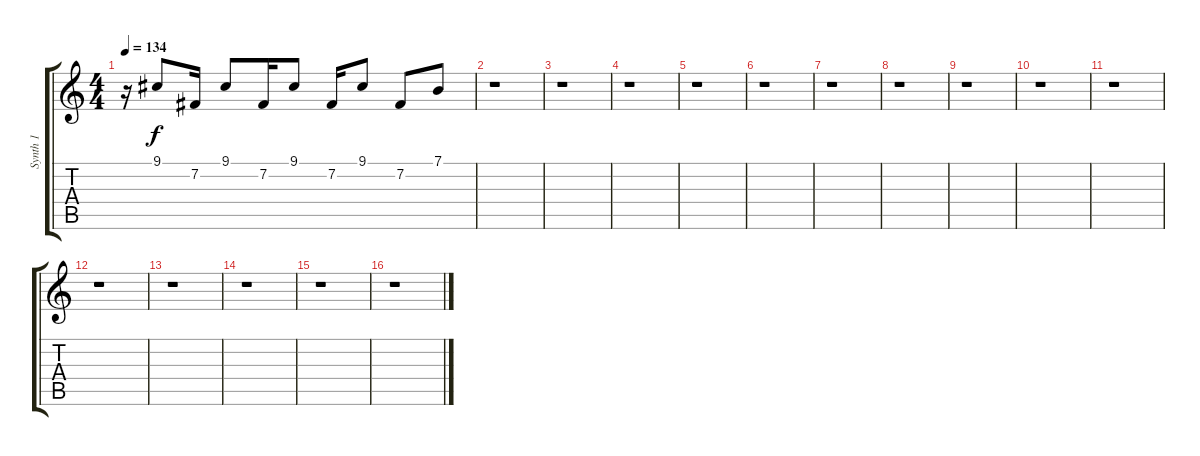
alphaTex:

\track ("Synth 1" "Synth 1") {instrument lead2sawtooth}
\staff {score tabs}
\tuning (E4 B3 G3 D3 A2 E2) {hide}
\ts (4 4)
\tempo 134
\clef g2
\ks c
r.16{dy f} 9.1.8{balance 11} 7.2.16{balance 11} 9.1.8{balance 10} 7.2.16{balance 9} 9.1.8{balance 9} 7.2.16{balance 8} 9.1.8{balance 7} 7.2.8{balance 6} 7.1.8{balance 5} |
r.1 |
r.1 |
r.1 |
r.1 |
r.1 |
r.1 |
r.1 |
r.1 |
r.1 |
r.1 |
r.1 |
r.1 |
r.1 |
r.1 |
r.1
